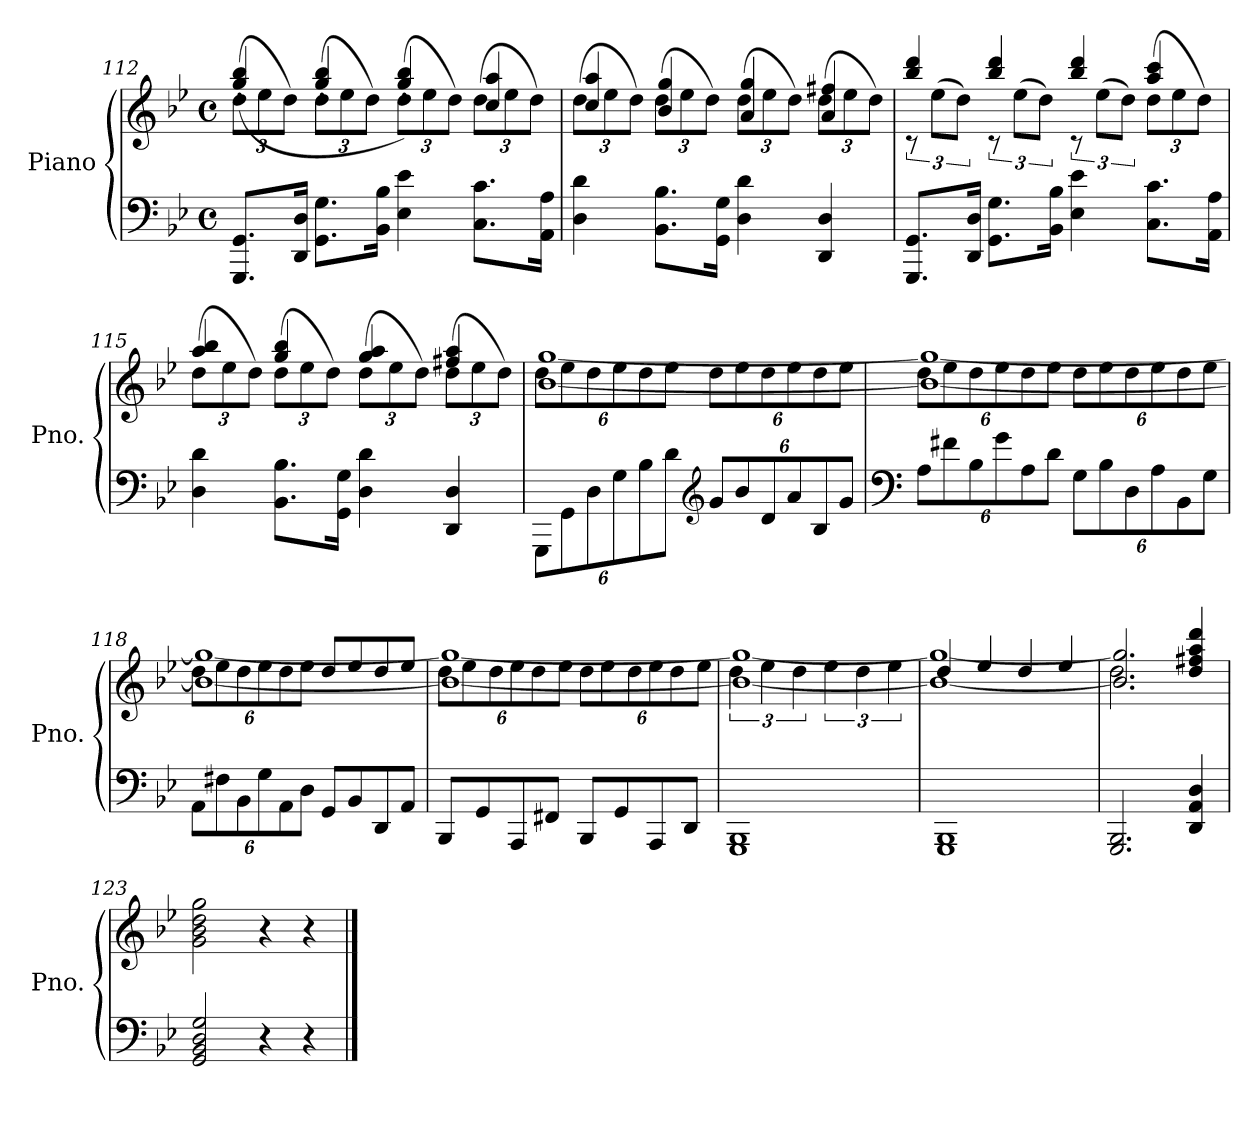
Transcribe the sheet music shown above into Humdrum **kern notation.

**kern	**kern
*part1	*part1
*staff2	*staff1
*I"Piano	*
*I'Pno.	*
*clefF4	*clefG2
*k[b-e-]	*k[b-e-]
*M4/4	*M4/4
*met(c)	*met(c)
*	*Xbrackettup
=112	=112
*	*^
8.GGG/ 8.GG/L	(<12dd\L	(>4gg/' 4bb-/'
.	12ee-\	.
.	12dd\J)	.
16DD/ 16D/Jk	.	.
8.GG\ 8.G\L	(<12dd\L	4gg/' 4bb-/'
.	12ee-\	.
.	12dd\J)	.
16BB-\ 16B-\Jk	.	.
4E-\ 4e-\	(<12dd\L	4gg/' 4bb-/')
.	12ee-\	.
.	12dd\J)	.
8.C\ 8.c\L	(<12dd\L	4cc/ 4aa/
.	12ee-\	.
.	12dd\J)	.
16AA\ 16A\Jk	.	.
!!LO:LB:g=z	!!
=113	=113	=113
4D\ 4d\	(<12dd\L	4cc/ 4aa/
.	12ee-\	.
.	12dd\J)	.
8.BB-\ 8.B-\L	(<12dd\L	4b-/ 4gg/
.	12ee-\	.
.	12dd\J)	.
16GG\ 16G\Jk	.	.
4D\ 4d\	(<12dd\L	4a/ 4gg/
.	12ee-\	.
.	12dd\J)	.
4DD/ 4D/	(<12dd\L	4a/ 4ff#X/
.	12ee-\	.
.	12dd\J)	.
=114	=114	=114
*	*brackettup	*
8.GGG/ 8.GG/L	12rc	4bb-/ 4ddd/
.	(<12ee-\L	.
.	12dd\J)	.
16DD/ 16D/Jk	.	.
8.GG\ 8.G\L	12rc	4bb-/ 4ddd/
.	(<12ee-\L	.
.	12dd\J)	.
16BB-\ 16B-\Jk	.	.
4E-\ 4e-\	12rc	4bb-/ 4ddd/
.	(<12ee-\L	.
.	12dd\J)	.
*	*Xbrackettup	*
8.C\ 8.c\L	(<12dd\L	4aa/ 4ccc/
.	12ee-\	.
.	12dd\J)	.
16AA\ 16A\Jk	.	.
=115	=115	=115
4D\ 4d\	(<12dd\L	4aa/ 4bb-/
.	12ee-\	.
.	12dd\J)	.
8.BB-\ 8.B-\L	(<12dd\L	4gg/ 4bb-/
.	12ee-\	.
.	12dd\J)	.
16GG\ 16G\Jk	.	.
4D\ 4d\	(<12dd\L	4gg/ 4aa/
.	12ee-\	.
.	12dd\J)	.
4DD/ 4D/	(<12dd\L	4ff#X/ 4aa/
.	12ee-\	.
.	12dd\J)	.
!!LO:LB:g=z	!!
=116	=116	=116
*Xbrackettup	*	*
12GGG\L	12dd\L	[1b- [1gg
12GG\	12ee-\	.
12D\	12dd\	.
12G\	12ee-\	.
12B-\	12dd\	.
12d\J	12ee-\J	.
*clefG2	*	*
12g/L	12dd\L	.
12b-/	12ee-\	.
12d/	12dd\	.
12a/	12ee-\	.
12B-/	12dd\	.
12g/J	12ee-\J	.
=117	=117	=117
*clefF4	*	*
12A\L	12dd\L	1b-_ 1gg_
12f#X\	12ee-\	.
12B-\	12dd\	.
12g\	12ee-\	.
12A\	12dd\	.
12d\J	12ee-\J	.
12G\L	12dd\L	.
12B-\	12ee-\	.
12D\	12dd\	.
12A\	12ee-\	.
12BB-\	12dd\	.
12G\J	12ee-\J	.
=118	=118	=118
12AA\L	12dd\L	1b-_ 1gg_
12F#X\	12ee-\	.
12BB-\	12dd\	.
12G\	12ee-\	.
12AA\	12dd\	.
12D\J	12ee-\J	.
8GG/L	8dd/L	.
8BB-/	8ee-/	.
8DD/	8dd/	.
8AA/J	8ee-/J	.
!!LO:PB:g=z	!!
=119	=119	=119
8BBB-/L	12dd\L	1b-_ 1gg_
.	12ee-\	.
8GG/	.	.
.	12dd\	.
8AAA/	12ee-\	.
.	12dd\	.
8FF#X/J	.	.
.	12ee-\J	.
8BBB-/L	12dd\L	.
.	12ee-\	.
8GG/	.	.
.	12dd\	.
8AAA/	12ee-\	.
.	12dd\	.
8DD/J	.	.
.	12ee-\J	.
=120	=120	=120
*	*brackettup	*
1GGG 1BBB-	6dd\	1b-_ 1gg_
.	6ee-\	.
.	6dd\	.
.	6ee-\	.
.	6dd\	.
.	6ee-\	.
=121	=121	=121
1GGG 1BBB-	4dd/	1b-_ 1gg_
.	4ee-/	.
.	4dd/	.
.	4ee-/	.
=122	=122	=122
2.GGG/ 2.BBB-/	2.dd\	2.b-/] 2.gg/]
4DD/ 4AA/ 4D/	4dd/ 4ff#X/ 4aa/ 4ddd/	4ryy
*	*v	*v
=123	=123
2GG/ 2BB-/ 2D/ 2G/	2g\ 2b-\ 2dd\ 2gg\
4r	4r
4r	4r
==	==
*-	*-
